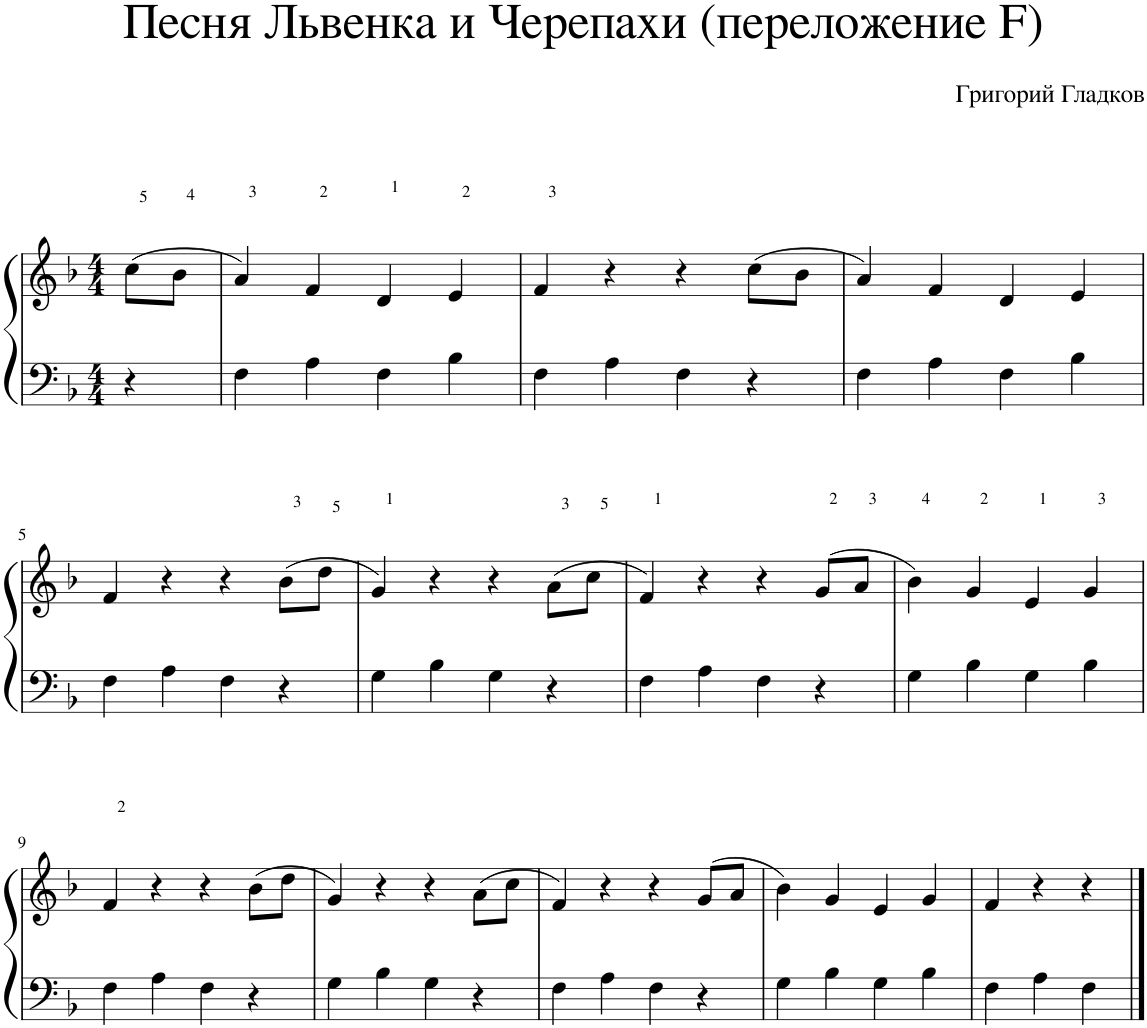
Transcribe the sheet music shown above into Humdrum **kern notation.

**kern	**kern
*part1	*part1
*staff2	*staff1
*I"Piano	*
*I'Pno.	*
*clefF4	*clefG2
*k[b-]	*k[b-]
*M4/4	*M4/4
=1	=1
4r	(8cc\L
.	8b-\J
=2	=2
4F\	4a/)
4A\	4f/
4F\	4d/
4B-\	4e/
=3	=3
4F\	4f/
4A\	4r
4F\	4r
4r	(8cc\L
.	8b-\J
=4	=4
4F\	4a/)
4A\	4f/
4F\	4d/
4B-\	4e/
!!LO:LB:g=z
=5	=5
4F\	4f/
4A\	4r
4F\	4r
4r	(8b-\L
.	8dd\J
=6	=6
4G\	4g/)
4B-\	4r
4G\	4r
4r	(8a\L
.	8cc\J
=7	=7
4F\	4f/)
4A\	4r
4F\	4r
4r	(8g/L
.	8a/J
=8	=8
4G\	4b-\)
4B-\	4g/
4G\	4e/
4B-\	4g/
!!LO:LB:g=z
=9	=9
4F\	4f/
4A\	4r
4F\	4r
4r	(8b-\L
.	8dd\J
=10	=10
4G\	4g/)
4B-\	4r
4G\	4r
4r	(8a\L
.	8cc\J
=11	=11
4F\	4f/)
4A\	4r
4F\	4r
4r	(8g/L
.	8a/J
=12	=12
4G\	4b-\)
4B-\	4g/
4G\	4e/
4B-\	4g/
=13	=13
4F\	4f/
4A\	4r
4F\	4r
==	==
*-	*-
